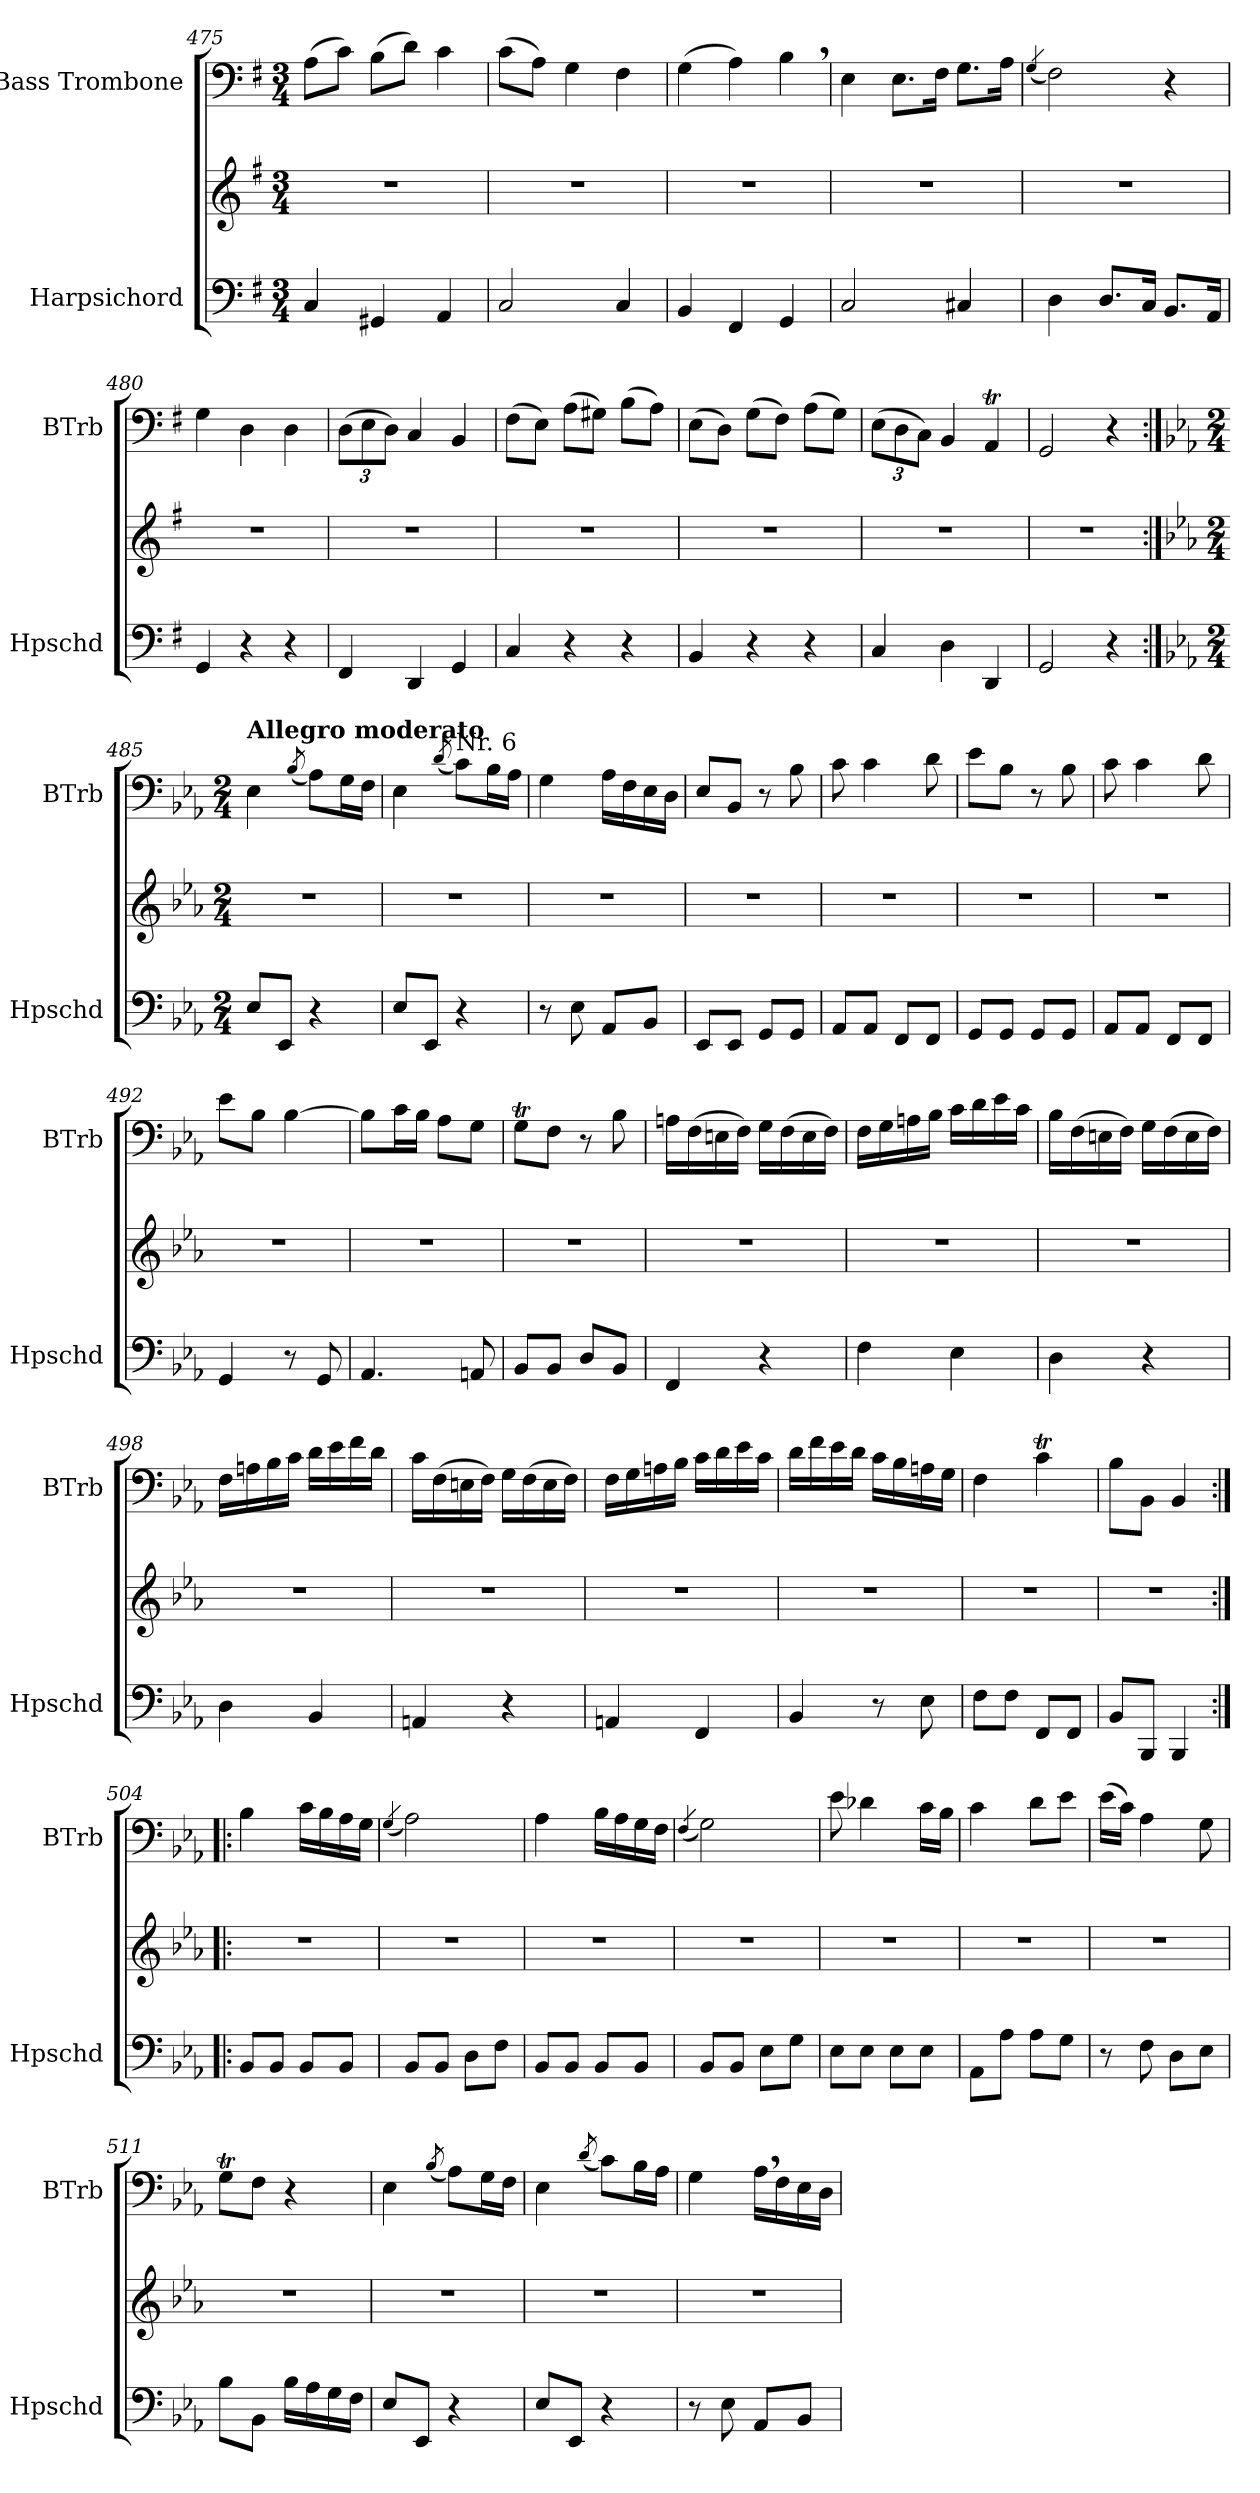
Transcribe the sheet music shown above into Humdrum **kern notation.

**kern	**kern	**kern
*part2	*part2	*part1
*staff3	*staff2	*staff1
*I"Harpsichord	*	*I"Bass Trombone
*I'Hpschd	*	*I'BTrb
*clefF4	*clefG2	*clefF4
*k[f#]	*k[f#]	*k[f#]
*G:	*G:	*G:
*M3/4	*M3/4	*M3/4
=475	=475	=475
4C/	2.r	(>8A\L
.	.	8c\J)
4GG#X/	.	(>8B\L
.	.	8d\J)
4AA/	.	4c\
!!LO:LB:g=z
=476	=476	=476
2C/	2.r	(>8c\L
.	.	8A\J)
.	.	4G\
4C/	.	4F#\
=477	=477	=477
4BB/	2.r	(>4G\
4FF#/	.	4A\)
4GG/	.	4B,>\
=478	=478	=478
2C/	2.r	4E\
.	.	8.E\L
.	.	16F#\Jk
4C#X/	.	8.G\L
.	.	16A\Jk
=479	=479	=479
.	.	(<4qG/
4D\	2.r	2F#\)
8.D/L	.	.
16C/Jk	.	.
8.BB/L	.	4r
16AA/Jk	.	.
=480	=480	=480
4GG/	2.r	4G\
4r	.	4D\
4r	.	4D\
!!LO:PB:g=z
=481	=481	=481
*	*	*Xbrackettup
4FF#/	2.r	(>12D\L
.	.	12E\
.	.	12D\J)
4DD/	.	4C/
4GG/	.	4BB/
=482	=482	=482
4C/	2.r	(>8F#\L
.	.	8E\J)
4r	.	(>8A\L
.	.	8G#X\J)
4r	.	(>8B\L
.	.	8A\J)
=483	=483	=483
4BB/	2.r	(>8E\L
.	.	8D\J)
4r	.	(>8G\L
.	.	8F#\J)
4r	.	(>8A\L
.	.	8G\J)
=484	=484	=484
4C/	2.r	(>12E\L
.	.	12D\
.	.	12C\J)
4D\	.	4BB/
4DD/	.	4AAT/
=485	=485	=485
2GG/	2.r	2GG/
4r	.	4r
!!LO:LB:g=z
=485X19:|!	=485X19:|!	=485X19:|!
*k[b-e-a-]	*k[b-e-a-]	*k[b-e-a-]
*E-:	*E-:	*E-:
*M2/4	*M2/4	*M2/4
!	!	!LO:TX:a:B:t=Allegro moderato
8E-/L	2r	4E-\
8EE-/J	.	.
.	.	(<8qB-/
4r	.	8A-\L)
.	.	16G\L
.	.	16F\JJ
=486	=486	=486
8E-/L	2r	4E-\
8EE-/J	.	.
.	.	(<8qd/
!	!	!LO:TX:a:t=Nr. 6
4r	.	8c\L)
.	.	16B-\L
.	.	16A-\JJ
=487	=487	=487
8r	2r	4G\
8E-\	.	.
8AA-/L	.	16A-\LL
.	.	16F\
8BB-/J	.	16E-\
.	.	16D\JJ
=488	=488	=488
8EE-/L	2r	8E-/L
8EE-/J	.	8BB-/J
8GG/L	.	8r
8GG/J	.	8B-\
=489	=489	=489
8AA-/L	2r	8c\
8AA-/J	.	4c\
8FF/L	.	.
8FF/J	.	8d\
!!LO:LB:g=z
=490	=490	=490
8GG/L	2r	8e-\L
8GG/J	.	8B-\J
8GG/L	.	8r
8GG/J	.	8B-\
=491	=491	=491
8AA-/L	2r	8c\
8AA-/J	.	4c\
8FF/L	.	.
8FF/J	.	8d\
=492	=492	=492
4GG/	2r	8e-\L
.	.	8B-\J
8r	.	[4B-\
8GG/	.	.
=493	=493	=493
4.AA-/	2r	8B-\L]
.	.	16c\L
.	.	16B-\JJ
.	.	8A-\L
8AAn/	.	8G\J
=494	=494	=494
8BB-/L	2r	8Gt\L
8BB-/J	.	8F\J
8D/L	.	8r
8BB-/J	.	8B-\
=495	=495	=495
4FF/	2r	16An\LL
.	.	(>16F\
.	.	16En\
.	.	16F\JJ)
4r	.	16G\LL
.	.	(>16F\
.	.	16E\
.	.	16F\JJ)
!!LO:LB:g=z
=496	=496	=496
4F\	2r	16F\LL
.	.	16G\
.	.	16An\
.	.	16B-\JJ
4E-\	.	16c\LL
.	.	16d\
.	.	16e-\
.	.	16c\JJ
=497	=497	=497
4D\	2r	16B-\LL
.	.	(>16F\
.	.	16En\
.	.	16F\JJ)
4r	.	16G\LL
.	.	(>16F\
.	.	16E\
.	.	16F\JJ)
=498	=498	=498
4D\	2r	16F\LL
.	.	16An\
.	.	16B-\
.	.	16c\JJ
4BB-/	.	16d\LL
.	.	16e-\
.	.	16f\
.	.	16d\JJ
=499	=499	=499
4AAn/	2r	16c\LL
.	.	(>16F\
.	.	16En\
.	.	16F\JJ)
4r	.	16G\LL
.	.	(>16F\
.	.	16E\
.	.	16F\JJ)
!!LO:PB:g=z
=500	=500	=500
4AAn/	2r	16F\LL
.	.	16G\
.	.	16An\
.	.	16B-\JJ
4FF/	.	16c\LL
.	.	16d\
.	.	16e-\
.	.	16c\JJ
=501	=501	=501
4BB-/	2r	16d\LL
.	.	16f\
.	.	16e-\
.	.	16d\JJ
8r	.	16c\LL
.	.	16B-\
8E-\	.	16An\
.	.	16G\JJ
=502	=502	=502
8F\L	2r	4F\
8F\J	.	.
8FF/L	.	4cT\
8FF/J	.	.
=503	=503	=503
8BB-/L	2r	8B-\L
8BBB-/J	.	8BB-\J
4BBB-/	.	4BB-/
=504:|!|:	=504:|!|:	=504:|!|:
8BB-/L	2r	4B-\
8BB-/J	.	.
8BB-/L	.	16c\LL
.	.	16B-\
8BB-/J	.	16A-\
.	.	16G\JJ
=505	=505	=505
.	.	(<4qG/
8BB-/L	2r	2A-\)
8BB-/J	.	.
8D\L	.	.
8F\J	.	.
!!LO:LB:g=z
=506	=506	=506
8BB-/L	2r	4A-\
8BB-/J	.	.
8BB-/L	.	16B-\LL
.	.	16A-\
8BB-/J	.	16G\
.	.	16F\JJ
=507	=507	=507
.	.	(<4qF/
8BB-/L	2r	2G\)
8BB-/J	.	.
8E-\L	.	.
8G\J	.	.
=508	=508	=508
8E-\L	2r	8e-\
8E-\J	.	4d-X\
8E-\L	.	.
8E-\J	.	16c\LL
.	.	16B-\JJ
=509	=509	=509
8AA-\L	2r	4c\
8A-\J	.	.
8A-\L	.	8d\L
8G\J	.	8e-\J
=510	=510	=510
8r	2r	(>16e-\LL
.	.	16c\JJ)
8F\	.	4A-\
8D\L	.	.
8E-\J	.	8G\
=511	=511	=511
8B-\L	2r	8Gt\L
8BB-\J	.	8F\J
16B-\LL	.	4r
16A-\	.	.
16G\	.	.
16F\JJ	.	.
!!LO:LB:g=z
=512	=512	=512
8E-/L	2r	4E-\
8EE-/J	.	.
.	.	(<8qB-/
4r	.	8A-\L)
.	.	16G\L
.	.	16F\JJ
=513	=513	=513
8E-/L	2r	4E-\
8EE-/J	.	.
.	.	(<8qd/
4r	.	8c\L)
.	.	16B-\L
.	.	16A-\JJ
=514	=514	=514
8r	2r	4G\
8E-\	.	.
8AA-/L	.	16A-,>\LL
.	.	16F\
8BB-/J	.	16E-\
.	.	16D\JJ
=	=	=
*-	*-	*-
